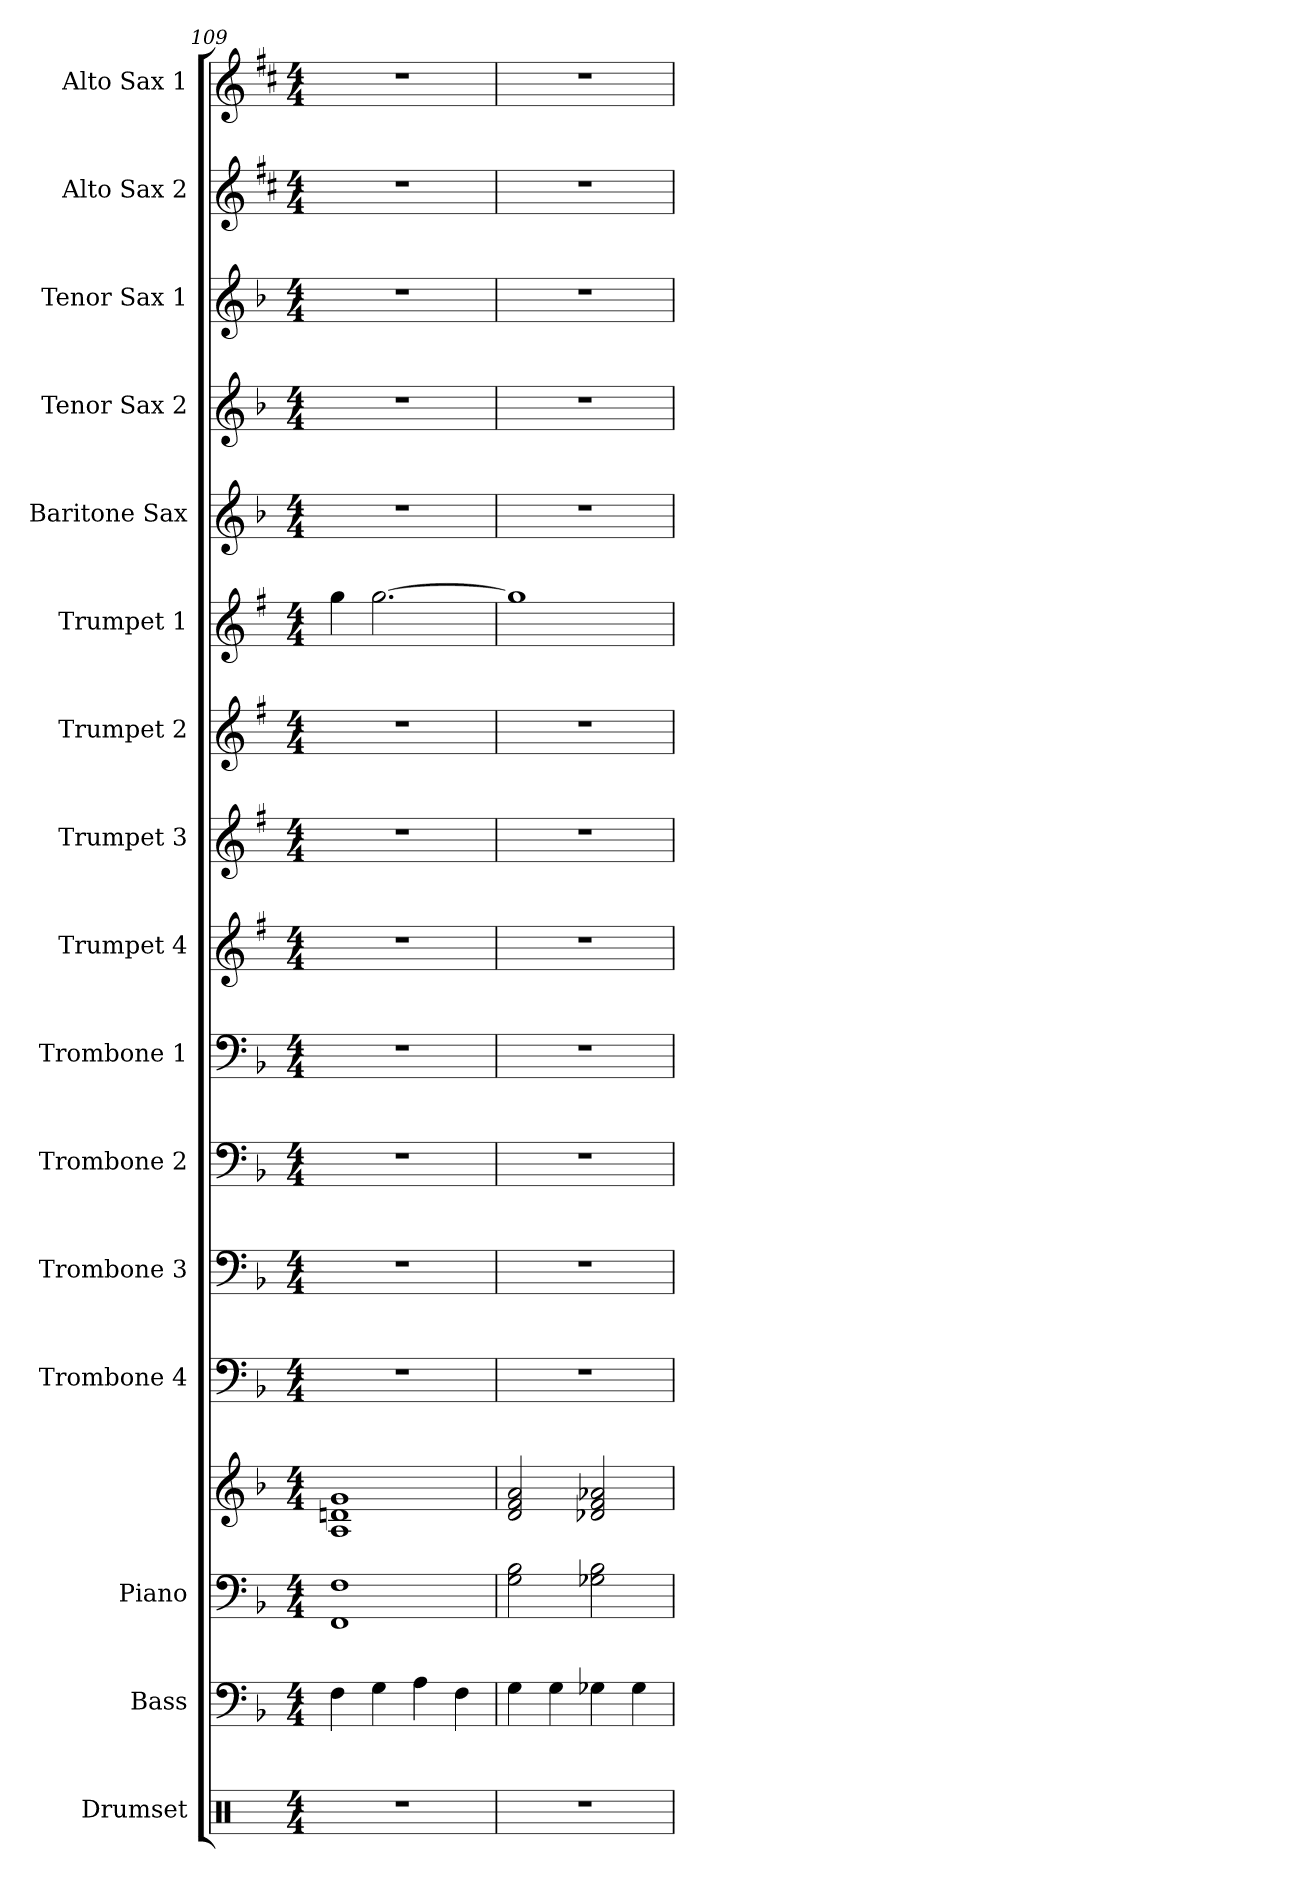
**kern	**kern	**kern	**kern	**kern	**kern	**kern	**kern	**kern	**kern	**kern	**kern	**kern	**kern	**kern	**kern	**kern
*part16	*part15	*part14	*part14	*part13	*part12	*part11	*part10	*part9	*part8	*part7	*part6	*part5	*part4	*part3	*part2	*part1
*staff17	*staff16	*staff15	*staff14	*staff13	*staff12	*staff11	*staff10	*staff9	*staff8	*staff7	*staff6	*staff5	*staff4	*staff3	*staff2	*staff1
*I"Drumset	*I"Bass	*I"Piano	*	*I"Trombone 4	*I"Trombone 3	*I"Trombone 2	*I"Trombone 1	*I"Trumpet 4	*I"Trumpet 3	*I"Trumpet 2	*I"Trumpet 1	*I"Baritone Sax	*I"Tenor Sax 2	*I"Tenor Sax 1	*I"Alto Sax 2	*I"Alto Sax 1
*I'Drs.	*I'Bass	*I'Piano	*	*I'Tbn. 4	*I'Tbn. 3	*I'Tbn. 2	*I'Tbn. 1	*I'Tpt. 4	*I'Tpt. 3	*I'Tpt. 2	*I'Tpt. 1	*I'Bari	*I'Tenor 2	*I'Tenor 1	*I'Alto 2	*I'Alto 1
*clefX	*clefF4	*clefF4	*clefG2	*clefF4	*clefF4	*clefF4	*clefF4	*clefG2	*clefG2	*clefG2	*clefG2	*clefG2	*clefG2	*clefG2	*clefG2	*clefG2
*	*ITrd7c12	*	*	*	*	*	*	*ITrd1c2	*ITrd1c2	*ITrd1c2	*ITrd1c2	*ITrd12c21	*ITrd8c14	*ITrd8c14	*ITrd5c9	*ITrd5c9
*k[]	*k[b-]	*k[b-]	*k[b-]	*k[b-]	*k[b-]	*k[b-]	*k[b-]	*k[b-]	*k[b-]	*k[b-]	*k[b-]	*k[b-]	*k[b-]	*k[b-]	*k[b-]	*k[b-]
*M4/4	*M4/4	*M4/4	*M4/4	*M4/4	*M4/4	*M4/4	*M4/4	*M4/4	*M4/4	*M4/4	*M4/4	*M4/4	*M4/4	*M4/4	*M4/4	*M4/4
=109	=109	=109	=109	=109	=109	=109	=109	=109	=109	=109	=109	=109	=109	=109	=109	=109
1r	4FF\	1FF 1F	1A 1dn 1g	1r	1r	1r	1r	1r	1r	1r	4ff\	1r	1r	1r	1r	1r
.	4GG\	.	.	.	.	.	.	.	.	.	[2.ff\	.	.	.	.	.
.	4AA\	.	.	.	.	.	.	.	.	.	.	.	.	.	.	.
.	4FF\	.	.	.	.	.	.	.	.	.	.	.	.	.	.	.
=110	=110	=110	=110	=110	=110	=110	=110	=110	=110	=110	=110	=110	=110	=110	=110	=110
1r	4GG\	2G\ 2B-\	2d/ 2f/ 2a/	1r	1r	1r	1r	1r	1r	1r	1ff]	1r	1r	1r	1r	1r
.	4GG\	.	.	.	.	.	.	.	.	.	.	.	.	.	.	.
.	4GG-X\	2G-X\ 2B-\	2d-X/ 2f/ 2a-X/	.	.	.	.	.	.	.	.	.	.	.	.	.
.	4GG-\	.	.	.	.	.	.	.	.	.	.	.	.	.	.	.
=	=	=	=	=	=	=	=	=	=	=	=	=	=	=	=	=
*-	*-	*-	*-	*-	*-	*-	*-	*-	*-	*-	*-	*-	*-	*-	*-	*-
